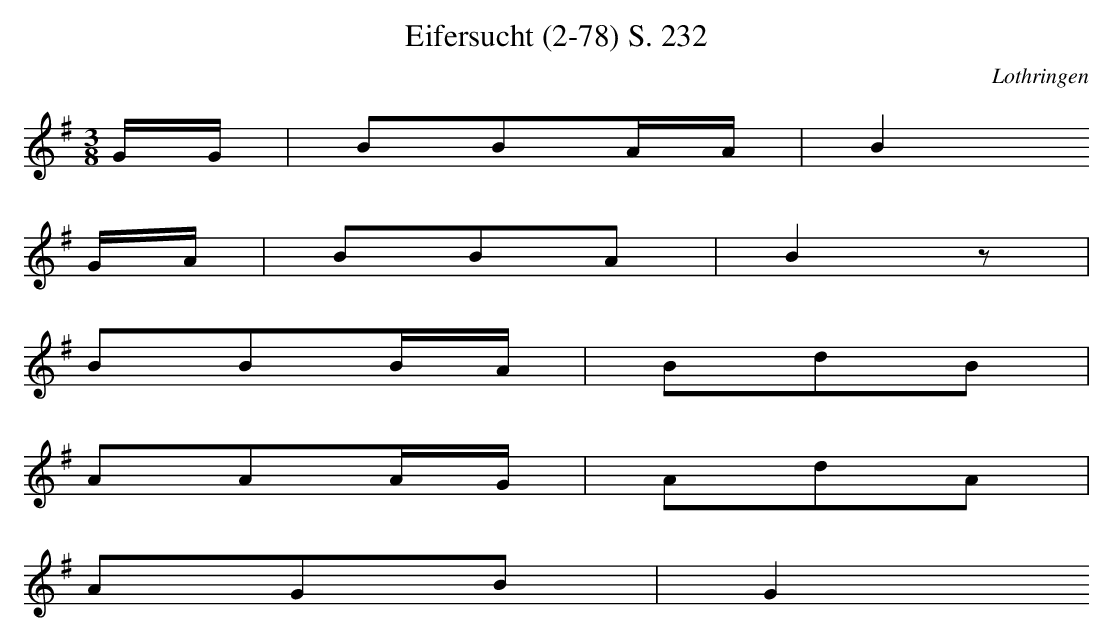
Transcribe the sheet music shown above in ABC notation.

X:1
T: Eifersucht (2-78) S. 232
O: Lothringen
M: 3/8
L: 1/16
K: G
GG | B2B2AA | B4
GA | B2B2A2 | B4z2 |
B2B2BA | B2d2B2 |
A2A2AG | A2d2A2 |
A2G2B2 | G4
